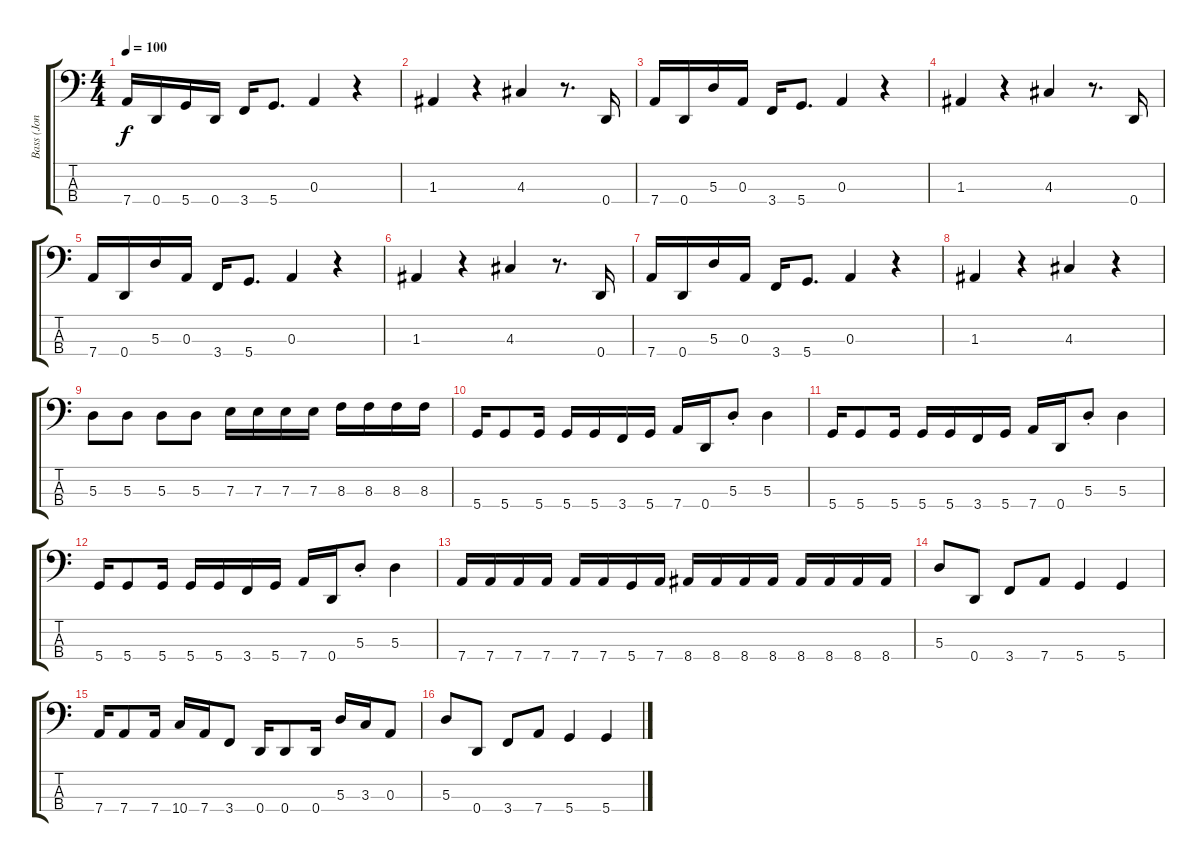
\track ("Bass (Jon Gallant)" "Bass (Jon ") {instrument electricbassfinger}
\staff {score tabs}
\tuning (G2 D2 A1 D1) {hide}
\ts (4 4)
\tempo 100
\clef f4
\ks c
7.4.16{dy f} 0.4.16 5.4.16 0.4.16 3.4.16 5.4.8{d} 0.3.4 r.4 |
1.3.4 r.4 4.3.4 r.8{d} 0.4.16 |
7.4.16 0.4.16 5.3.16 0.3.16 3.4.16 5.4.8{d} 0.3.4 r.4 |
1.3.4 r.4 4.3.4 r.8{d} 0.4.16 |
7.4.16 0.4.16 5.3.16 0.3.16 3.4.16 5.4.8{d} 0.3.4 r.4 |
1.3.4 r.4 4.3.4 r.8{d} 0.4.16 |
7.4.16 0.4.16 5.3.16 0.3.16 3.4.16 5.4.8{d} 0.3.4 r.4 |
1.3.4 r.4 4.3.4 r.4 |
5.3.8 5.3.8 5.3.8 5.3.8 7.3.16 7.3.16 7.3.16 7.3.16 8.3.16 8.3.16 8.3.16 8.3.16 |
5.4.16 5.4.8 5.4.16 5.4.16 5.4.16 3.4.16 5.4.16 7.4.16 0.4.16 5.3{st}.8 5.3.4 |
5.4.16 5.4.8 5.4.16 5.4.16 5.4.16 3.4.16 5.4.16 7.4.16 0.4.16 5.3{st}.8 5.3.4 |
5.4.16 5.4.8 5.4.16 5.4.16 5.4.16 3.4.16 5.4.16 7.4.16 0.4.16 5.3{st}.8 5.3.4 |
7.4.16 7.4.16 7.4.16 7.4.16 7.4.16 7.4.16 5.4.16 7.4.16 8.4.16 8.4.16 8.4.16 8.4.16 8.4.16 8.4.16 8.4.16 8.4.16 |
5.3.8 0.4.8 3.4.8 7.4.8 5.4.4 5.4.4 |
7.4.16 7.4.8 7.4.16 10.4.16 7.4.16 3.4.8 0.4.16 0.4.8 0.4.16 5.3.16 3.3.16 0.3.8 |
5.3.8 0.4.8 3.4.8 7.4.8 5.4.4 5.4.4
